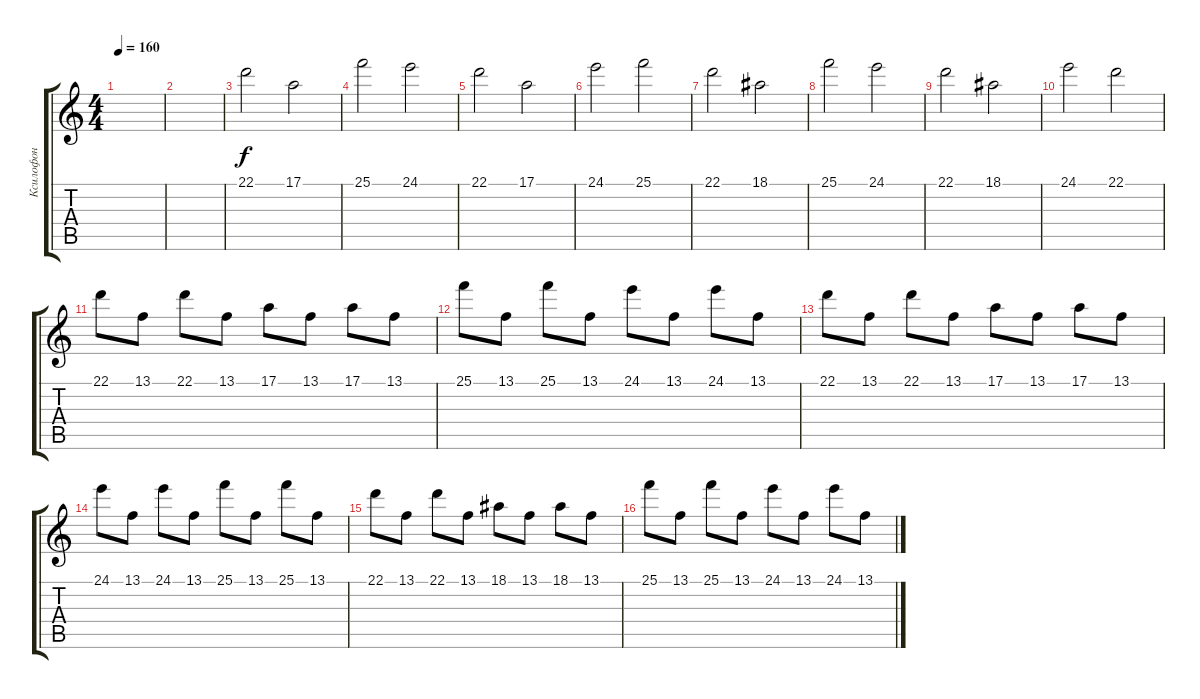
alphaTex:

\track ("Ксилофон" "Ксилофон") {instrument glockenspiel}
\staff {score tabs}
\tuning (E4 B3 G3 D3 A2 E2) {hide}
\ts (4 4)
\tempo 160
\clef g2
\ks c
|
|
22.1.2 17.1.2 |
25.1.2 24.1.2 |
22.1.2 17.1.2 |
24.1.2 25.1.2 |
22.1.2 18.1.2 |
25.1.2 24.1.2 |
22.1.2 18.1.2 |
24.1.2 22.1.2 |
22.1.8{volume 6} 13.1.8 22.1.8 13.1.8 17.1.8 13.1.8 17.1.8 13.1.8 |
25.1.8 13.1.8 25.1.8 13.1.8 24.1.8 13.1.8 24.1.8 13.1.8 |
22.1.8 13.1.8 22.1.8 13.1.8 17.1.8 13.1.8 17.1.8 13.1.8 |
24.1.8 13.1.8 24.1.8 13.1.8 25.1.8 13.1.8 25.1.8 13.1.8 |
22.1.8 13.1.8 22.1.8 13.1.8 18.1.8 13.1.8 18.1.8 13.1.8 |
25.1.8 13.1.8 25.1.8 13.1.8 24.1.8 13.1.8 24.1.8 13.1.8
